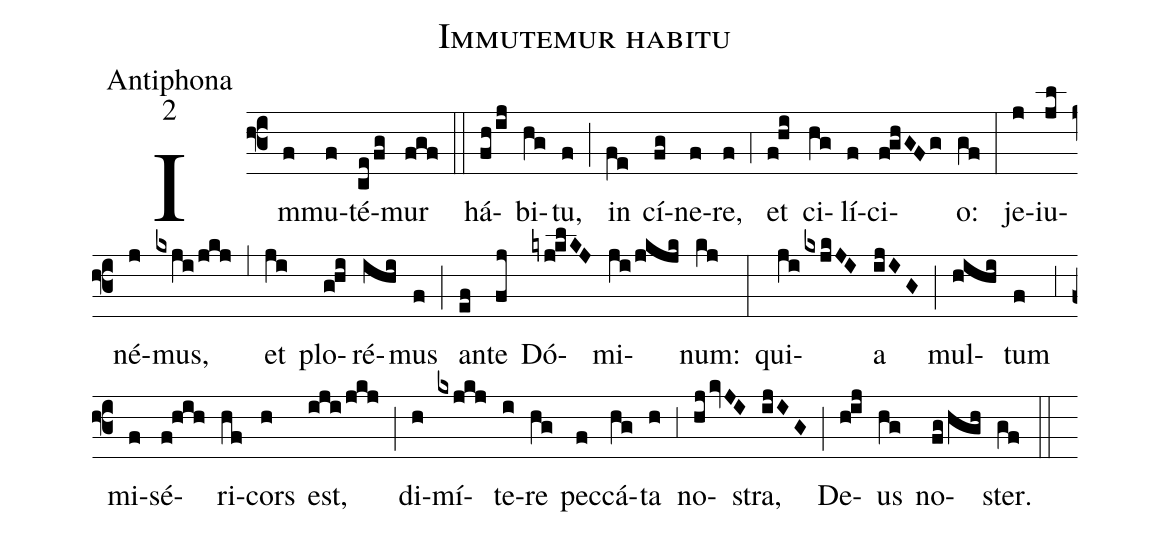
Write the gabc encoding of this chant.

name:Immutemur habitu;
office-part:Antiphona;
mode:2;
%%
(f3) Im(f)mu(f)té(ce/fg)mur(fgf) (::)
há(fh/ij)bi(hg)tu,(f) (;) in(fe) cí(fg)ne(f)re,(f) (,4) et(f!hi) ci(hg)lí(f)ci(f!ghGFg)o:(gf) (:)
je(j)iu(jl)né(j)mus,(kxji/jkj) (,5) et(ji) plo(g!hi)ré(ihi)mus(f) (;) an(ef)te(fj) Dó(kyj!klKJ)mi(ji/jkjk)num:(kj) (:)
qui(ji/kxjkJI)a(ijIG) (;) mul(hihi)tum(f) (,3) mi(f)sé(f!hih)ri(hf)cors(h) est,(iji/jkj) (;) di(h)mí(kxjkj)te(i)re(hg) pec(f)cá(hg)ta(h) (,3) no(hj/kvJI)stra,(ijIG) (;) De(h!ij)us(hg) no(fg/hgh)ster.(gf) (::)
